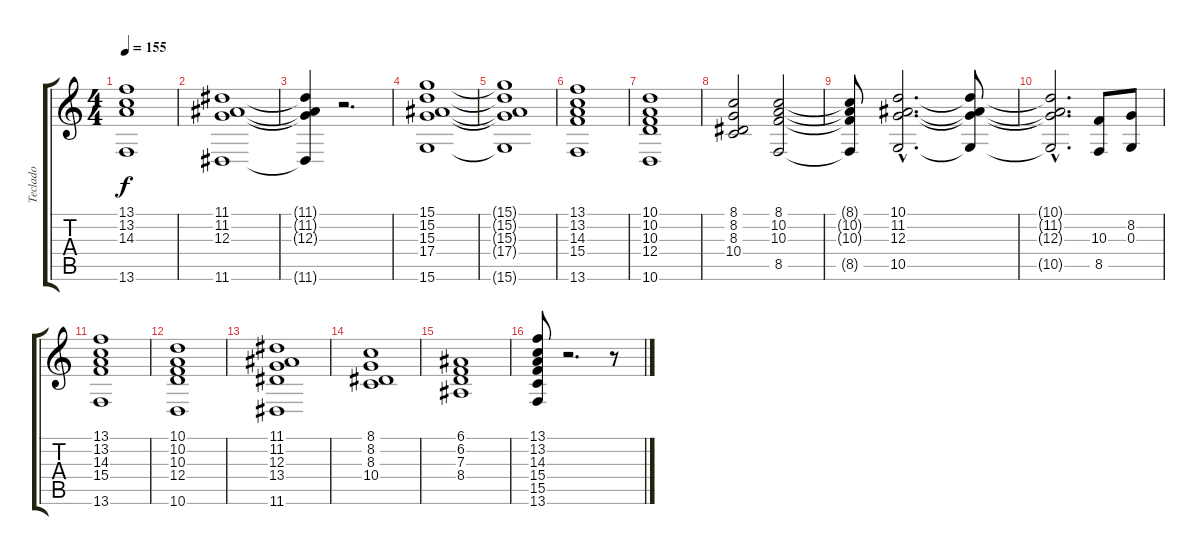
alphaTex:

\track ("Teclado" "Teclado") {instrument stringensemble1}
\staff {score tabs}
\tuning (E4 B3 G3 D3 A2 E2) {hide}
\ts (4 4)
\tempo 155
\clef g2
\ks c
(13.1{t} 13.2{t} 14.3{t} 13.6{t}).1{dy f} |
(11.1 11.2 12.3 11.6).1 |
(11.1{t} 11.2{t} 12.3{t} 11.6{t}).4 r.2{d} |
(15.1 15.2 15.3 17.4 15.6).1 |
(15.1{t} 15.2{t} 15.3{t} 17.4{t} 15.6{t}).1 |
(13.1 13.2 14.3 15.4 13.6).1 |
(10.1 10.2 10.3 12.4 10.6).1 |
(8.1 8.2 8.3 10.4).2 (8.1 10.2 10.3 8.5).2 |
(8.1{t} 10.2{t} 10.3{t} 8.5{t}).8 (10.1{hac} 11.2{hac} 12.3{hac} 10.5{hac}).2{d} (10.1{t} 11.2{t} 12.3{t} 10.5{t}).8 |
(10.1{t} 11.2{t} 12.3{hac t} 10.5{hac t}).2{d} (10.3 8.5).8 (8.2 0.3).8 |
(13.1 13.2 14.3 15.4 13.6).1 |
(10.1 10.2 10.3 12.4 10.6).1 |
(11.1 11.2 12.3 13.4 11.6).1 |
(8.1 8.2 8.3 10.4).1 |
(6.1 6.2 7.3 8.4).1 |
(13.1 13.2 14.3 15.4 15.5 13.6).8 r.2{d} r.8
